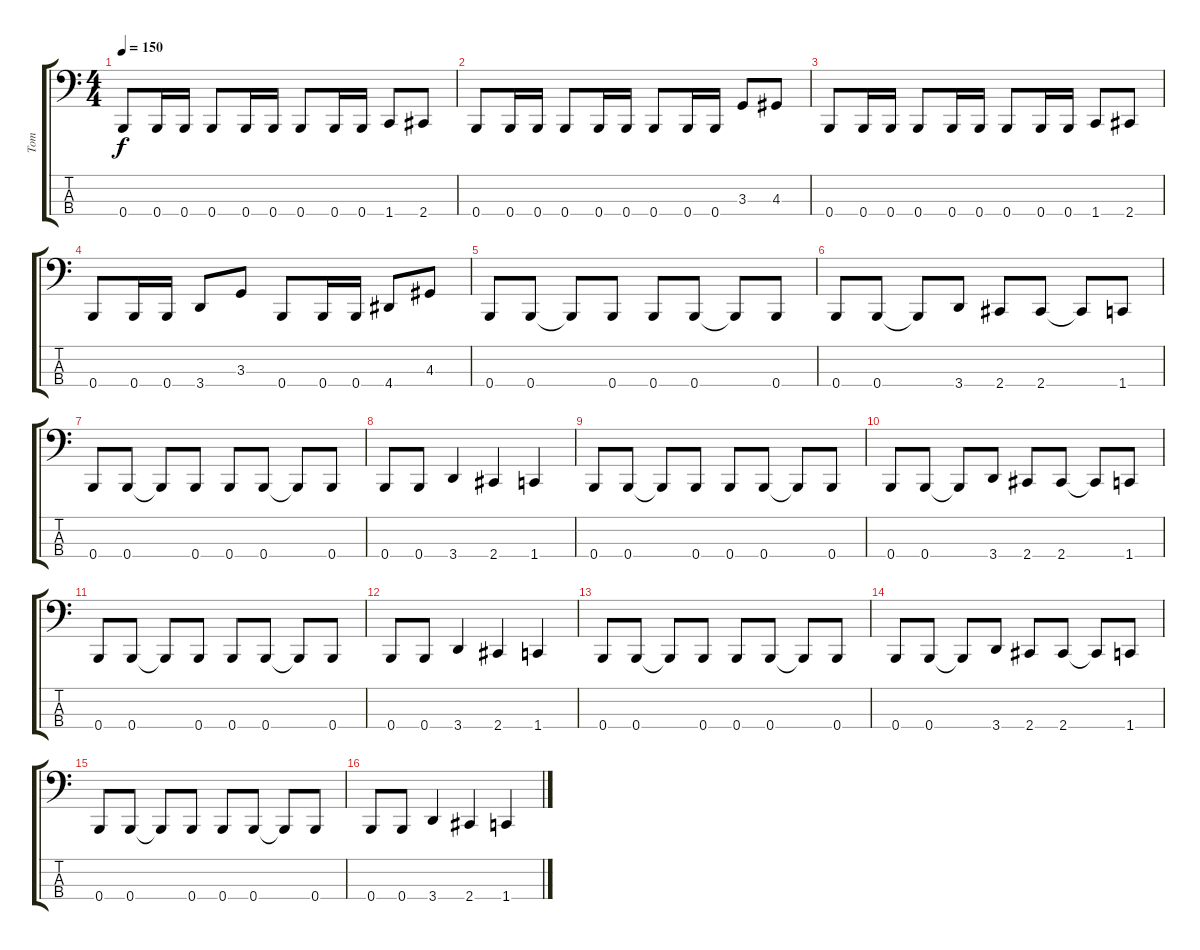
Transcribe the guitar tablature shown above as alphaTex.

\track ("Tom" "Tom") {instrument electricbasspick}
\staff {score tabs}
\tuning (D2 A1 E1 B0) {hide}
\ts (4 4)
\tempo 150
\clef f4
\ks c
0.4.8{dy f} 0.4.16 0.4.16 0.4.8 0.4.16 0.4.16 0.4.8 0.4.16 0.4.16 1.4.8 2.4.8 |
0.4.8 0.4.16 0.4.16 0.4.8 0.4.16 0.4.16 0.4.8 0.4.16 0.4.16 3.3.8 4.3.8 |
0.4.8 0.4.16 0.4.16 0.4.8 0.4.16 0.4.16 0.4.8 0.4.16 0.4.16 1.4.8 2.4.8 |
0.4.8 0.4.16 0.4.16 3.4.8 3.3.8 0.4.8 0.4.16 0.4.16 4.4.8 4.3.8 |
0.4.8 0.4.8 0.4{t}.8 0.4.8 0.4.8 0.4.8 0.4{t}.8 0.4.8 |
0.4.8 0.4.8 0.4{t}.8 3.4.8 2.4.8 2.4.8 2.4{t}.8 1.4.8 |
0.4.8 0.4.8 0.4{t}.8 0.4.8 0.4.8 0.4.8 0.4{t}.8 0.4.8 |
0.4.8 0.4.8 3.4.4 2.4.4 1.4.4 |
0.4.8 0.4.8 0.4{t}.8 0.4.8 0.4.8 0.4.8 0.4{t}.8 0.4.8 |
0.4.8 0.4.8 0.4{t}.8 3.4.8 2.4.8 2.4.8 2.4{t}.8 1.4.8 |
0.4.8 0.4.8 0.4{t}.8 0.4.8 0.4.8 0.4.8 0.4{t}.8 0.4.8 |
0.4.8 0.4.8 3.4.4 2.4.4 1.4.4 |
0.4.8 0.4.8 0.4{t}.8 0.4.8 0.4.8 0.4.8 0.4{t}.8 0.4.8 |
0.4.8 0.4.8 0.4{t}.8 3.4.8 2.4.8 2.4.8 2.4{t}.8 1.4.8 |
0.4.8 0.4.8 0.4{t}.8 0.4.8 0.4.8 0.4.8 0.4{t}.8 0.4.8 |
0.4.8 0.4.8 3.4.4 2.4.4 1.4.4
